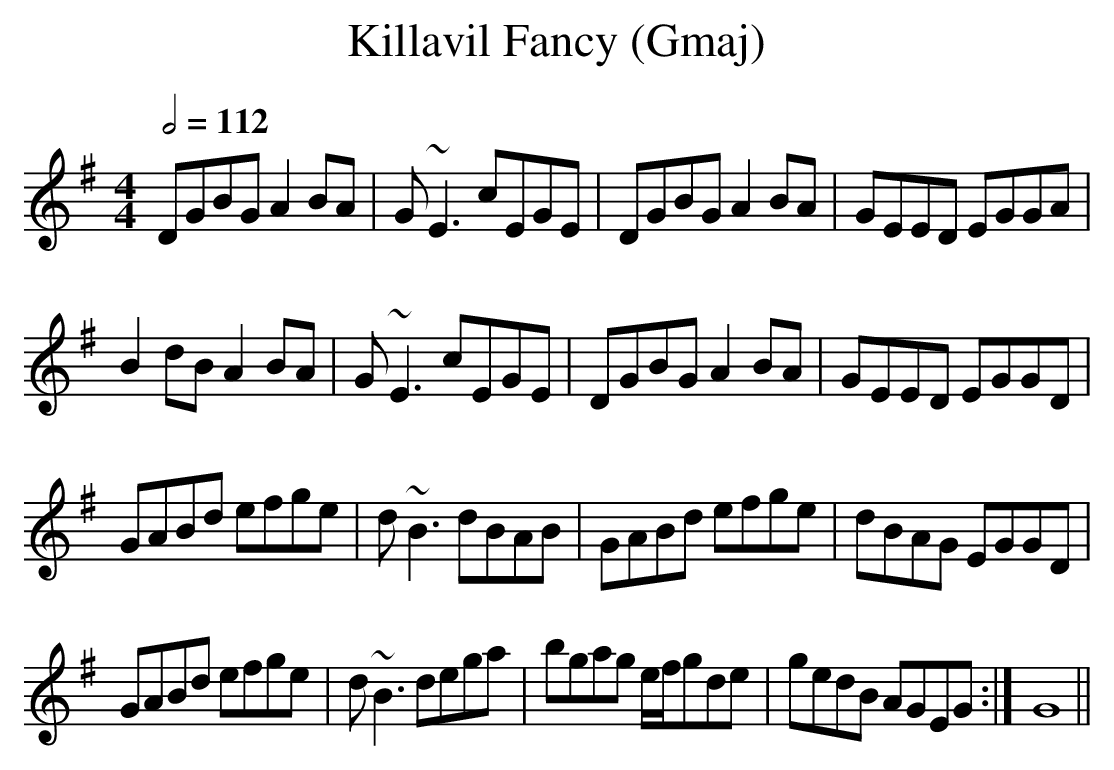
X:1
T:Killavil Fancy (Gmaj) %1
Q:1/2=112
M:4/4
L:1/8
K:Gmaj
DGBG A2BA | G~E3 cEGE | DGBG A2BA | GEED EGGA |
B2dB A2BA | G~E3 cEGE | DGBG A2BA | GEED EGGD |
GABd efge | d~B3 dBAB | GABd efge | dBAG EGGD |
GABd efge | d~B3 dega | bgag e/f/gde | gedB AGEG :| G8||
